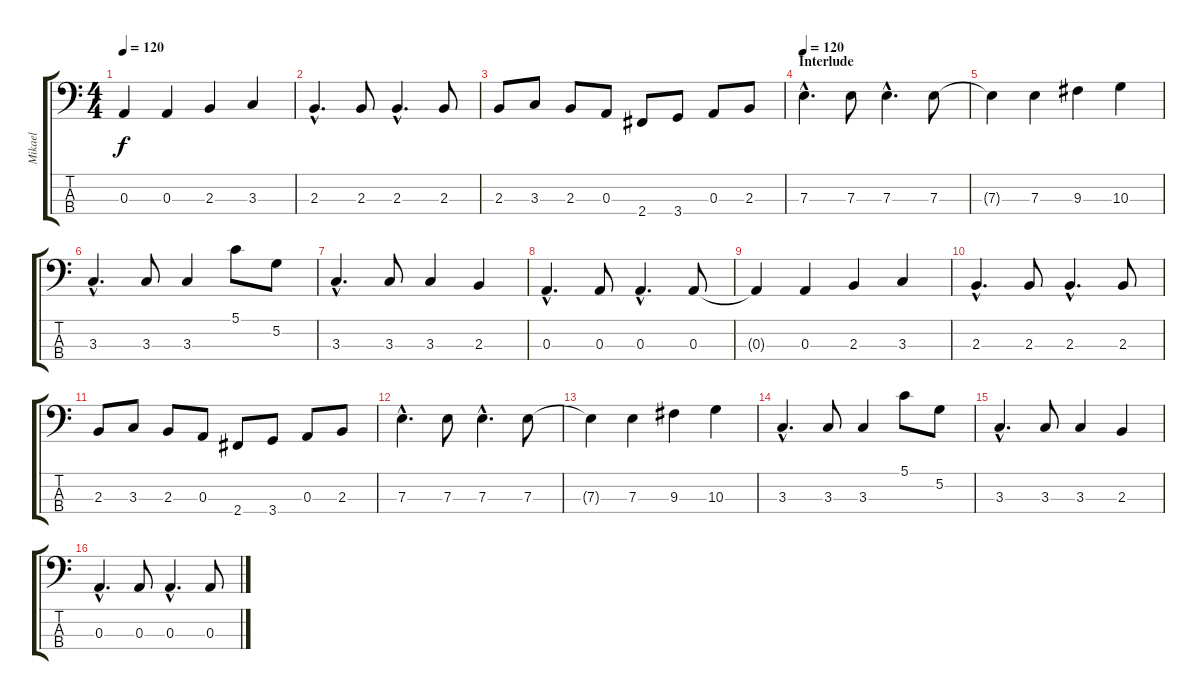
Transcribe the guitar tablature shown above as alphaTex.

\track ("Mikael" "Mikael") {instrument electricbasspick}
\staff {score tabs}
\tuning (G2 D2 A1 E1) {hide}
\ts (4 4)
\tempo 120
\clef f4
\ks c
0.3{t}.4{dy f} 0.3.4 2.3.4 3.3.4 |
2.3{hac}.4{d} 2.3.8 2.3{hac}.4{d} 2.3.8 |
2.3.8 3.3.8 2.3.8 0.3.8 2.4.8 3.4.8 0.3.8 2.3.8 |
\section ("" "Interlude")
\tempo 120
7.3{hac}.4{d} 7.3.8 7.3{hac}.4{d} 7.3.8 |
7.3{t}.4 7.3.4 9.3.4 10.3.4 |
3.3{hac}.4{d} 3.3.8 3.3.4 5.1.8 5.2.8 |
3.3{hac}.4{d} 3.3.8 3.3.4 2.3.4 |
0.3{hac}.4{d} 0.3.8 0.3{hac}.4{d} 0.3.8 |
0.3{t}.4 0.3.4 2.3.4 3.3.4 |
2.3{hac}.4{d} 2.3.8 2.3{hac}.4{d} 2.3.8 |
2.3.8 3.3.8 2.3.8 0.3.8 2.4.8 3.4.8 0.3.8 2.3.8 |
7.3{hac}.4{d} 7.3.8 7.3{hac}.4{d} 7.3.8 |
7.3{t}.4 7.3.4 9.3.4 10.3.4 |
3.3{hac}.4{d} 3.3.8 3.3.4 5.1.8 5.2.8 |
3.3{hac}.4{d} 3.3.8 3.3.4 2.3.4 |
0.3{hac}.4{d} 0.3.8 0.3{hac}.4{d} 0.3.8
